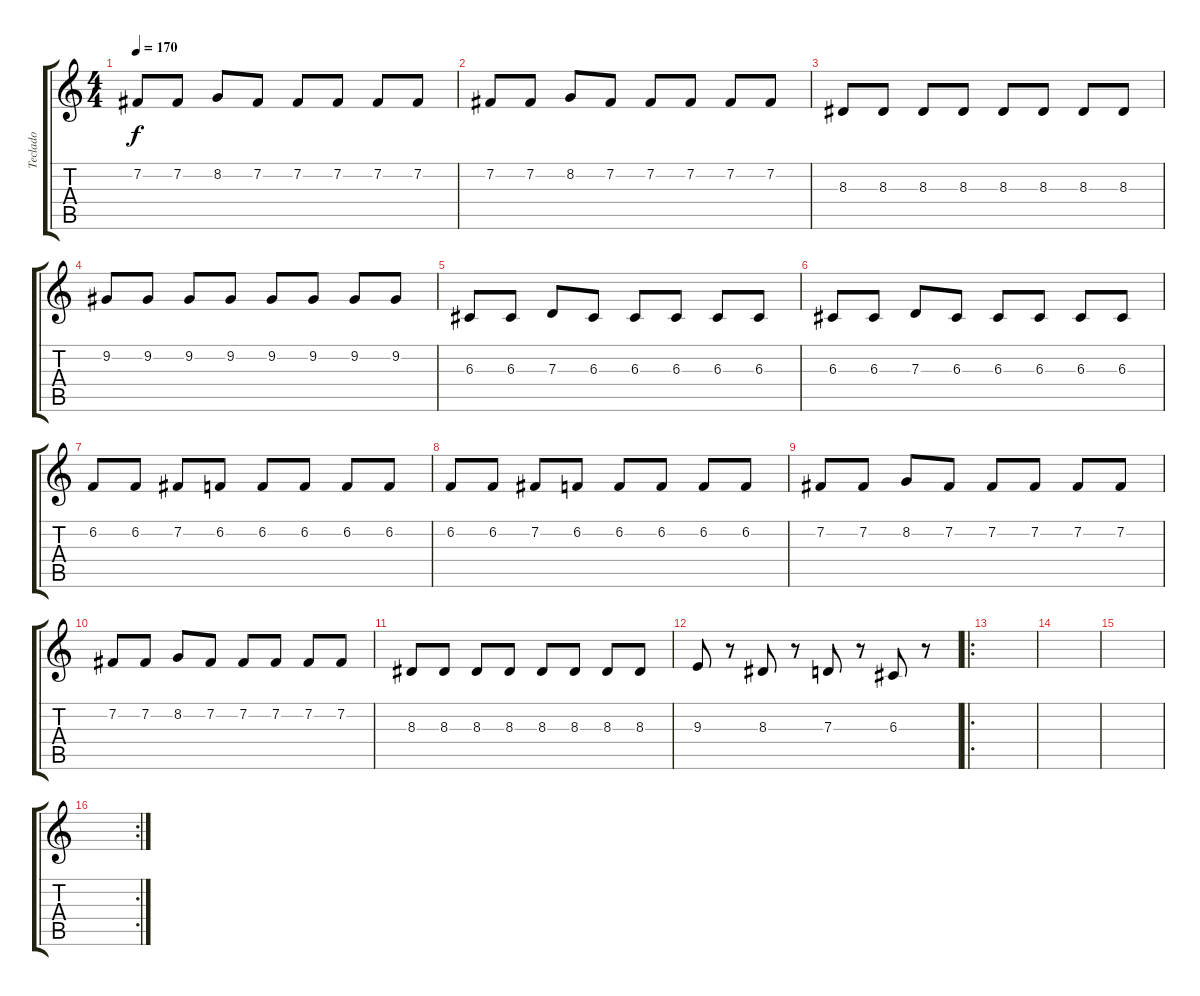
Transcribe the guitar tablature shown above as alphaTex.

\track ("Teclado" "Teclado") {instrument synthstrings1}
\staff {score tabs}
\tuning (E4 B3 G3 D3 A2 E2) {hide}
\ts (4 4)
\tempo 170
\clef g2
\ks c
7.2.8{dy f} 7.2.8 8.2.8 7.2.8 7.2.8 7.2.8 7.2.8 7.2.8 |
7.2.8 7.2.8 8.2.8 7.2.8 7.2.8 7.2.8 7.2.8 7.2.8 |
8.3.8 8.3.8 8.3.8 8.3.8 8.3.8 8.3.8 8.3.8 8.3.8 |
9.2.8 9.2.8 9.2.8 9.2.8 9.2.8 9.2.8 9.2.8 9.2.8 |
6.3.8 6.3.8 7.3.8 6.3.8 6.3.8 6.3.8 6.3.8 6.3.8 |
6.3.8 6.3.8 7.3.8 6.3.8 6.3.8 6.3.8 6.3.8 6.3.8 |
6.2.8 6.2.8 7.2.8 6.2.8 6.2.8 6.2.8 6.2.8 6.2.8 |
6.2.8 6.2.8 7.2.8 6.2.8 6.2.8 6.2.8 6.2.8 6.2.8 |
7.2.8 7.2.8 8.2.8 7.2.8 7.2.8 7.2.8 7.2.8 7.2.8 |
7.2.8 7.2.8 8.2.8 7.2.8 7.2.8 7.2.8 7.2.8 7.2.8 |
8.3.8 8.3.8 8.3.8 8.3.8 8.3.8 8.3.8 8.3.8 8.3.8 |
9.3.8 r.8 8.3.8 r.8 7.3.8 r.8 6.3.8 r.8 |
\ro
|
|
|
\rc 2
